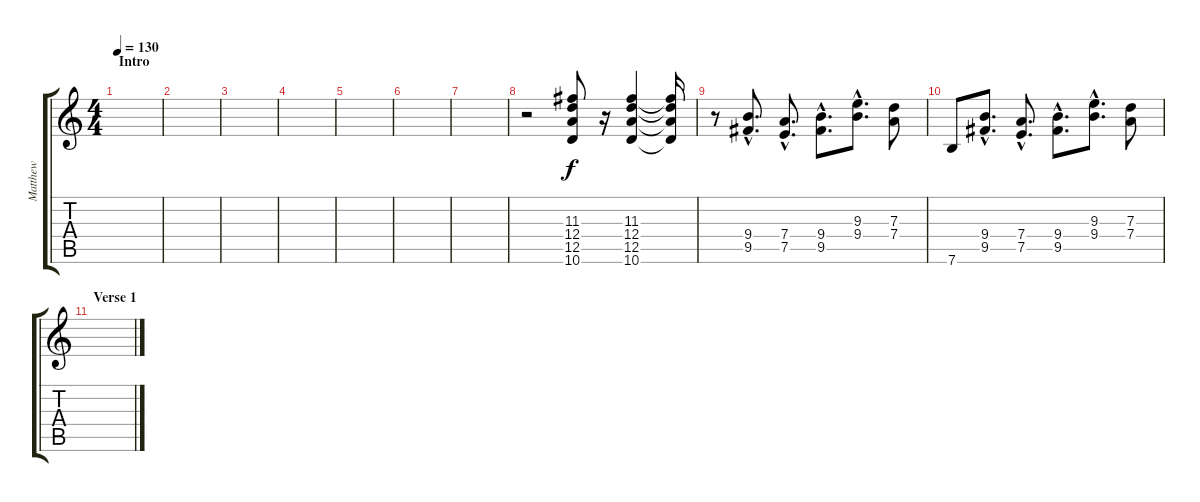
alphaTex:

\track ("Matthew" "Matthew") {instrument overdrivenguitar}
\staff {score tabs}
\tuning (E4 B3 G3 D3 A2 E2) {hide}
\ts (4 4)
\section ("" "Intro")
\tempo 130
\clef g2
\ks c
|
|
|
|
|
|
|
r.2 (11.3 12.4 12.5 10.6).8 r.16 (11.3 12.4 12.5 10.6).4 (11.3{t} 12.4{t} 12.5{t} 10.6{t}).16 |
r.8 (9.4{hac} 9.5{hac}).8{d} (7.4{hac} 7.5{hac}).8{d} (9.4{hac} 9.5{hac}).8{d} (9.3{hac} 9.4{hac}).8{d} (7.3 7.4).8 |
7.6.8 (9.4{hac} 9.5{hac}).8{d} (7.4{hac} 7.5{hac}).8{d} (9.4{hac} 9.5{hac}).8{d} (9.3{hac} 9.4{hac}).8{d} (7.3 7.4).8 |
\section ("" "Verse 1")
